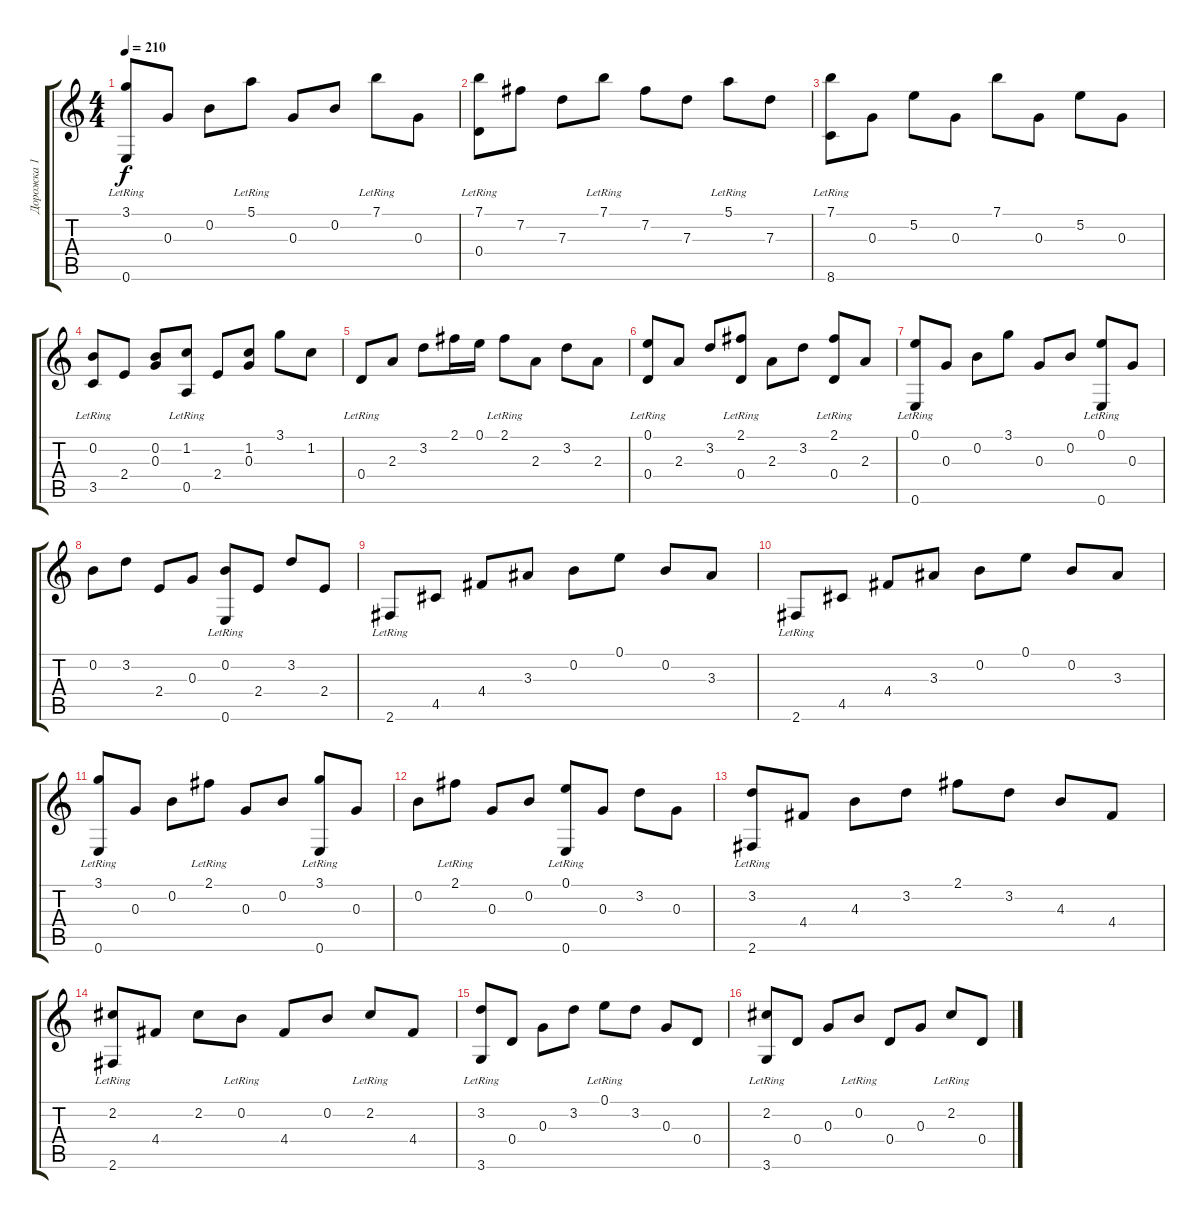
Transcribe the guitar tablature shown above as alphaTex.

\track ("Дорожка 1" "Дорожка 1") {instrument acousticguitarsteel}
\staff {score tabs}
\tuning (E4 B3 G3 D3 A2 E2) {hide}
\ts (4 4)
\tempo 210
\clef g2
\ks c
(3.1{lr} 0.6{lr}).8{dy f} 0.3.8 0.2.8 5.1{lr}.8 0.3.8 0.2.8 7.1{lr}.8 0.3.8 |
(7.1{lr} 0.4{lr}).8 7.2.8 7.3.8 7.1{lr}.8 7.2.8 7.3.8 5.1{lr}.8 7.3.8 |
(7.1{lr} 8.6{lr}).8 0.3.8 5.2.8 0.3.8 7.1.8 0.3.8 5.2.8 0.3.8 |
(0.2{lr} 3.5{lr}).8 2.4.8 (0.2 0.3).8 (1.2{lr} 0.5{lr}).8 2.4.8 (1.2 0.3).8 3.1.8 1.2.8 |
0.4{lr}.8 2.3.8 3.2.8 2.1.16 0.1.16 2.1{lr}.8 2.3.8 3.2.8 2.3.8 |
(0.1{lr} 0.4{lr}).8 2.3.8 3.2.8 (2.1{lr} 0.4{lr}).8 2.3.8 3.2.8 (2.1{lr} 0.4{lr}).8 2.3.8 |
(0.1 0.6{lr}).8 0.3.8 0.2.8 3.1.8 0.3.8 0.2.8 (0.1 0.6{lr}).8 0.3.8 |
0.2.8 3.2.8 2.4.8 0.3.8 (0.2 0.6{lr}).8 2.4.8 3.2.8 2.4.8 |
2.6{lr}.8 4.5.8 4.4.8 3.3.8 0.2.8 0.1.8 0.2.8 3.3.8 |
2.6{lr}.8 4.5.8 4.4.8 3.3.8 0.2.8 0.1.8 0.2.8 3.3.8 |
(3.1{lr} 0.6{lr}).8 0.3.8 0.2.8 2.1{lr}.8 0.3.8 0.2.8 (3.1{lr} 0.6{lr}).8 0.3.8 |
0.2.8 2.1{lr}.8 0.3.8 0.2.8 (0.1{lr} 0.6{lr}).8 0.3.8 3.2.8 0.3.8 |
(3.2 2.6{lr}).8 4.4.8 4.3.8 3.2.8 2.1.8 3.2.8 4.3.8 4.4.8 |
(2.2{lr} 2.6{lr}).8 4.4.8 2.2.8 0.2{lr}.8 4.4.8 0.2.8 2.2{lr}.8 4.4.8 |
(3.2{lr} 3.6{lr}).8 0.4.8 0.3.8 3.2.8 0.1{lr}.8 3.2.8 0.3.8 0.4.8 |
(2.2{lr} 3.6{lr}).8 0.4.8 0.3.8 0.2{lr}.8 0.4.8 0.3.8 2.2{lr}.8 0.4.8
